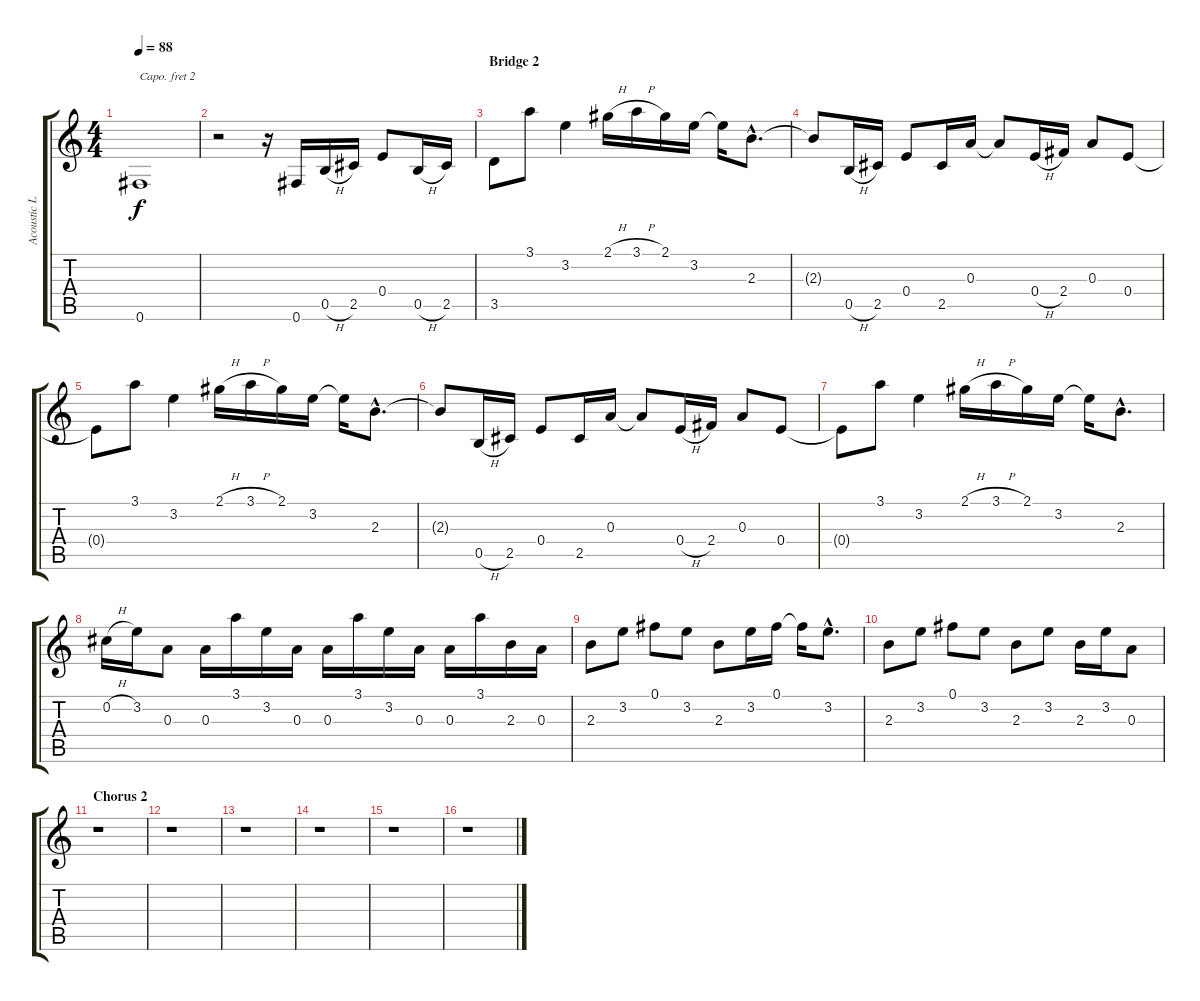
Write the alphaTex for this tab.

\track ("Acoustic Lead Guitar" "Acoustic L") {instrument acousticguitarsteel}
\staff {score tabs}
\capo 2
\tuning (E4 B3 G3 D3 A2 E2) {hide}
\ts (4 4)
\tempo 88
\clef g2
\ks c
0.6.1{dy f} |
r.2 r.16 0.6.16 0.5{h}.16 2.5.16 0.4.8 0.5{h}.16 2.5.16 |
\section ("" "Bridge 2")
3.5.8 3.1.8 3.2.4 2.1{h}.16 3.1{h}.16 2.1.16 3.2.16 3.2{t}.16 2.3{hac}.8{d} |
2.3{t}.8 0.5{h}.16 2.5.16 0.4.8 2.5.16 0.3.16 0.3{t}.8 0.4{h}.16 2.4.16 0.3.8 0.4.8 |
0.4{t}.8 3.1.8 3.2.4 2.1{h}.16 3.1{h}.16 2.1.16 3.2.16 3.2{t}.16 2.3{hac}.8{d} |
2.3{t}.8 0.5{h}.16 2.5.16 0.4.8 2.5.16 0.3.16 0.3{t}.8 0.4{h}.16 2.4.16 0.3.8 0.4.8 |
0.4{t}.8 3.1.8 3.2.4 2.1{h}.16 3.1{h}.16 2.1.16 3.2.16 3.2{t}.16 2.3{hac}.8{d} |
0.2{h}.16 3.2.16 0.3.8 0.3.16 3.1.16 3.2.16 0.3.16 0.3.16 3.1.16 3.2.16 0.3.16 0.3.16 3.1.16 2.3.16 0.3.16 |
2.3.8 3.2.8 0.1.8 3.2.8 2.3.8 3.2.16 0.1.16 0.1{t}.16 3.2{hac}.8{d} |
2.3.8 3.2.8 0.1.8 3.2.8 2.3.8 3.2.8 2.3.16 3.2.16 0.3.8 |
\section ("" "Chorus 2")
r.1 |
r.1 |
r.1 |
r.1 |
r.1 |
r.1
